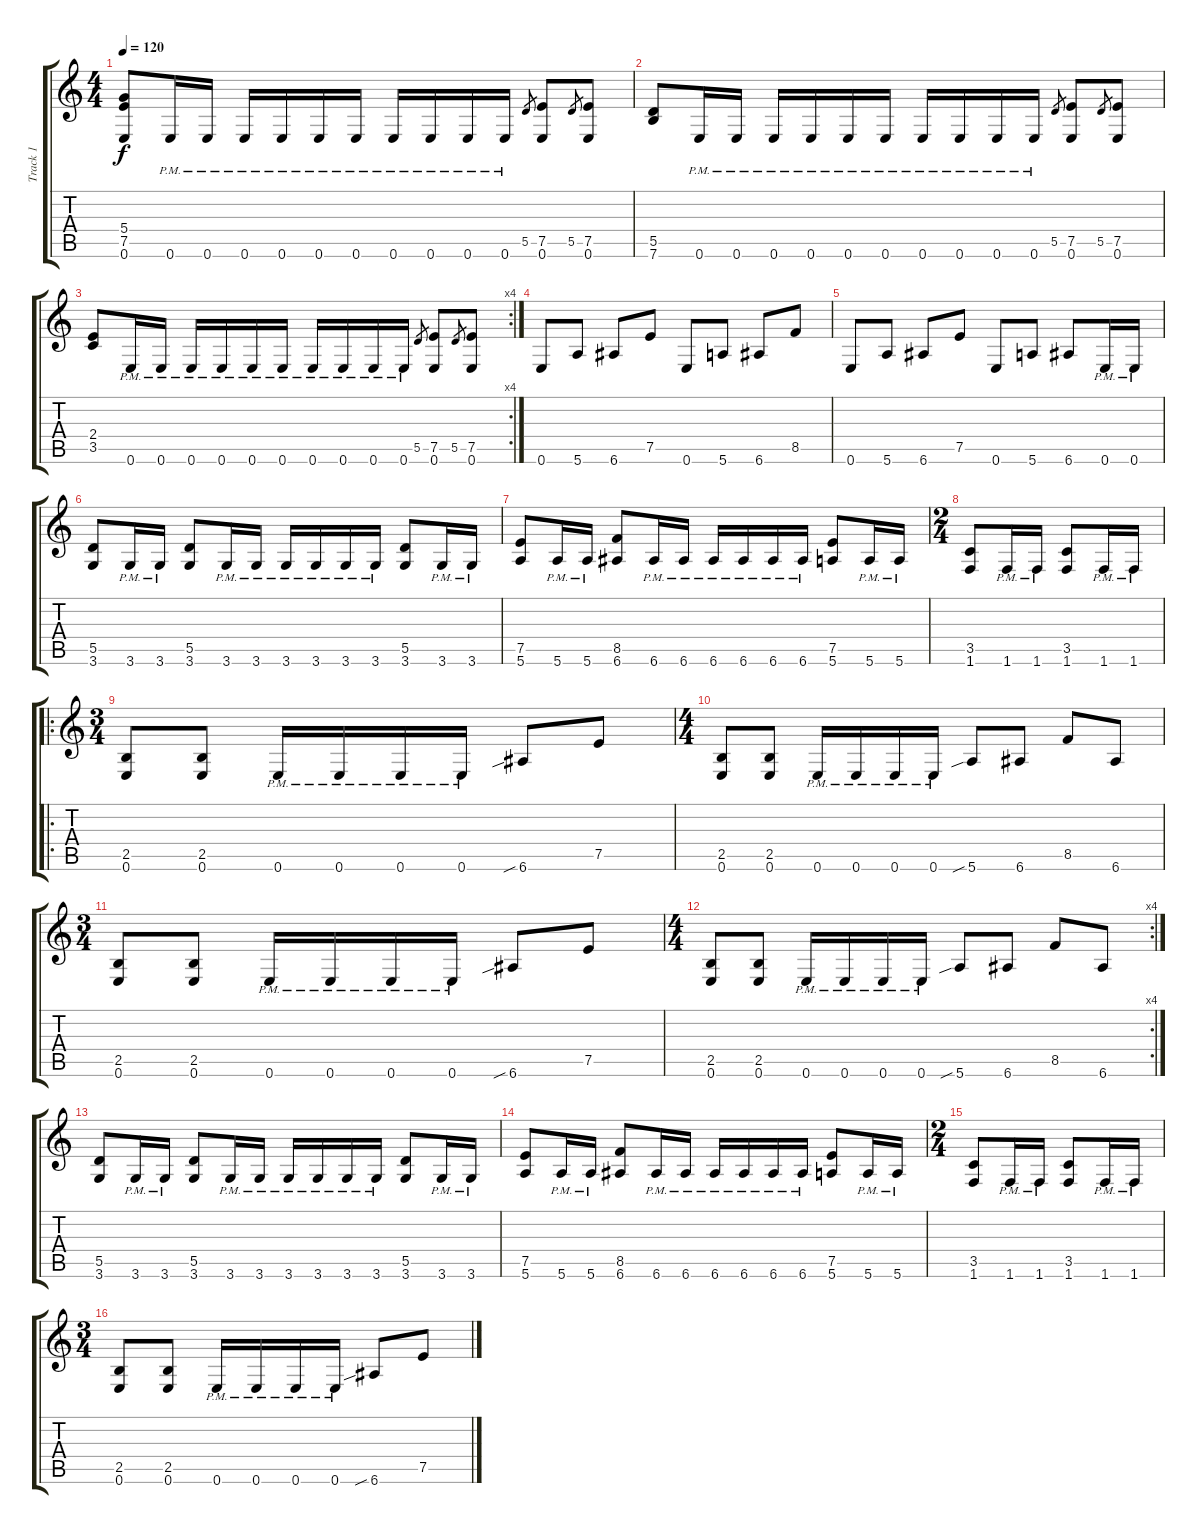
\track ("Track 1" "Track 1") {instrument distortionguitar}
\staff {score tabs}
\tuning (E4 B3 G3 D3 A2 E2) {hide}
\ts (4 4)
\tempo 120
\clef g2
\ks c
(5.4 7.5 0.6).8{dy f} 0.6{pm}.16 0.6{pm}.16 0.6{pm}.16 0.6{pm}.16 0.6{pm}.16 0.6{pm}.16 0.6{pm}.16 0.6{pm}.16 0.6{pm}.16 0.6{pm}.16 5.5.8{gr} (7.5 0.6).8 5.5.8{gr} (7.5 0.6).8 |
(5.5 7.6).8 0.6{pm}.16 0.6{pm}.16 0.6{pm}.16 0.6{pm}.16 0.6{pm}.16 0.6{pm}.16 0.6{pm}.16 0.6{pm}.16 0.6{pm}.16 0.6{pm}.16 5.5.8{gr} (7.5 0.6).8 5.5.8{gr} (7.5 0.6).8 |
\rc 4
(2.4 3.5).8 0.6{pm}.16 0.6{pm}.16 0.6{pm}.16 0.6{pm}.16 0.6{pm}.16 0.6{pm}.16 0.6{pm}.16 0.6{pm}.16 0.6{pm}.16 0.6{pm}.16 5.5.8{gr} (7.5 0.6).8 5.5.8{gr} (7.5 0.6).8 |
0.6.8 5.6.8 6.6.8 7.5.8 0.6.8 5.6.8 6.6.8 8.5.8 |
0.6.8 5.6.8 6.6.8 7.5.8 0.6.8 5.6.8 6.6.8 0.6{pm}.16 0.6{pm}.16 |
(5.5 3.6).8 3.6{pm}.16 3.6{pm}.16 (5.5 3.6).8 3.6{pm}.16 3.6{pm}.16 3.6{pm}.16 3.6{pm}.16 3.6{pm}.16 3.6{pm}.16 (5.5 3.6).8 3.6{pm}.16 3.6{pm}.16 |
(7.5 5.6).8 5.6{pm}.16 5.6{pm}.16 (8.5 6.6).8 6.6{pm}.16 6.6{pm}.16 6.6{pm}.16 6.6{pm}.16 6.6{pm}.16 6.6{pm}.16 (7.5 5.6).8 5.6{pm}.16 5.6{pm}.16 |
\ts (2 4)
(3.5 1.6).8 1.6{pm}.16 1.6{pm}.16 (3.5 1.6).8 1.6{pm}.16 1.6{pm}.16 |
\ro
\ts (3 4)
(2.5 0.6).8 (2.5 0.6).8 0.6{pm}.16 0.6{pm}.16 0.6{pm}.16 0.6{pm}.16 6.6{sib}.8 7.5.8 |
\ts (4 4)
(2.5 0.6).8 (2.5 0.6).8 0.6{pm}.16 0.6{pm}.16 0.6{pm}.16 0.6{pm}.16 5.6{sib}.8 6.6.8 8.5.8 6.6.8 |
\ts (3 4)
(2.5 0.6).8 (2.5 0.6).8 0.6{pm}.16 0.6{pm}.16 0.6{pm}.16 0.6{pm}.16 6.6{sib}.8 7.5.8 |
\rc 4
\ts (4 4)
(2.5 0.6).8 (2.5 0.6).8 0.6{pm}.16 0.6{pm}.16 0.6{pm}.16 0.6{pm}.16 5.6{sib}.8 6.6.8 8.5.8 6.6.8 |
(5.5 3.6).8 3.6{pm}.16 3.6{pm}.16 (5.5 3.6).8 3.6{pm}.16 3.6{pm}.16 3.6{pm}.16 3.6{pm}.16 3.6{pm}.16 3.6{pm}.16 (5.5 3.6).8 3.6{pm}.16 3.6{pm}.16 |
(7.5 5.6).8 5.6{pm}.16 5.6{pm}.16 (8.5 6.6).8 6.6{pm}.16 6.6{pm}.16 6.6{pm}.16 6.6{pm}.16 6.6{pm}.16 6.6{pm}.16 (7.5 5.6).8 5.6{pm}.16 5.6{pm}.16 |
\ts (2 4)
(3.5 1.6).8 1.6{pm}.16 1.6{pm}.16 (3.5 1.6).8 1.6{pm}.16 1.6{pm}.16 |
\ts (3 4)
(2.5 0.6).8 (2.5 0.6).8 0.6{pm}.16 0.6{pm}.16 0.6{pm}.16 0.6{pm}.16 6.6{sib}.8 7.5.8
